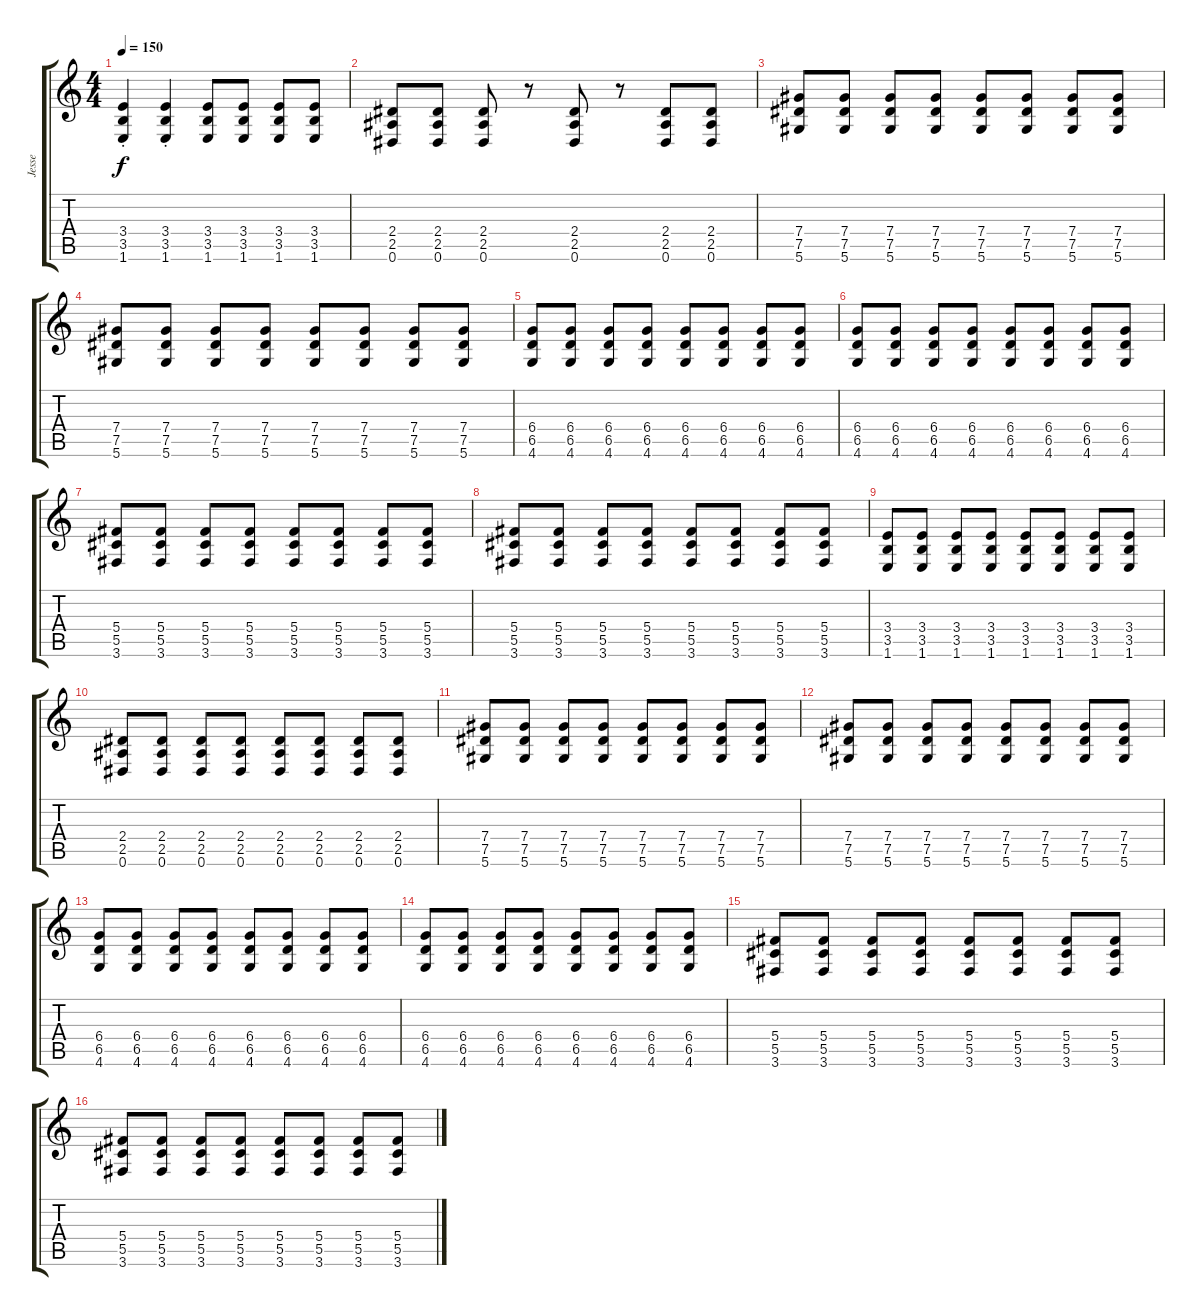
\track ("Jesse" "Jesse") {instrument overdrivenguitar}
\staff {score tabs}
\tuning (Eb4 Bb3 Gb3 Db3 Ab2 Eb2) {hide}
\ts (4 4)
\tempo 150
\clef g2
\ks c
(3.4{st} 3.5{st} 1.6{st}).4{dy f} (3.4{st} 3.5{st} 1.6{st}).4 (3.4 3.5 1.6).8 (3.4 3.5 1.6).8 (3.4 3.5 1.6).8 (3.4 3.5 1.6).8 |
(2.4 2.5 0.6).8 (2.4 2.5 0.6).8 (2.4 2.5 0.6).8 r.8 (2.4 2.5 0.6).8 r.8 (2.4 2.5 0.6).8 (2.4 2.5 0.6).8 |
(7.4 7.5 5.6).8 (7.4 7.5 5.6).8 (7.4 7.5 5.6).8 (7.4 7.5 5.6).8 (7.4 7.5 5.6).8 (7.4 7.5 5.6).8 (7.4 7.5 5.6).8 (7.4 7.5 5.6).8 |
(7.4 7.5 5.6).8 (7.4 7.5 5.6).8 (7.4 7.5 5.6).8 (7.4 7.5 5.6).8 (7.4 7.5 5.6).8 (7.4 7.5 5.6).8 (7.4 7.5 5.6).8 (7.4 7.5 5.6).8 |
(6.4 6.5 4.6).8 (6.4 6.5 4.6).8 (6.4 6.5 4.6).8 (6.4 6.5 4.6).8 (6.4 6.5 4.6).8 (6.4 6.5 4.6).8 (6.4 6.5 4.6).8 (6.4 6.5 4.6).8 |
(6.4 6.5 4.6).8 (6.4 6.5 4.6).8 (6.4 6.5 4.6).8 (6.4 6.5 4.6).8 (6.4 6.5 4.6).8 (6.4 6.5 4.6).8 (6.4 6.5 4.6).8 (6.4 6.5 4.6).8 |
(5.4 5.5 3.6).8 (5.4 5.5 3.6).8 (5.4 5.5 3.6).8 (5.4 5.5 3.6).8 (5.4 5.5 3.6).8 (5.4 5.5 3.6).8 (5.4 5.5 3.6).8 (5.4 5.5 3.6).8 |
(5.4 5.5 3.6).8 (5.4 5.5 3.6).8 (5.4 5.5 3.6).8 (5.4 5.5 3.6).8 (5.4 5.5 3.6).8 (5.4 5.5 3.6).8 (5.4 5.5 3.6).8 (5.4 5.5 3.6).8 |
(3.4 3.5 1.6).8 (3.4 3.5 1.6).8 (3.4 3.5 1.6).8 (3.4 3.5 1.6).8 (3.4 3.5 1.6).8 (3.4 3.5 1.6).8 (3.4 3.5 1.6).8 (3.4 3.5 1.6).8 |
(2.4 2.5 0.6).8 (2.4 2.5 0.6).8 (2.4 2.5 0.6).8 (2.4 2.5 0.6).8 (2.4 2.5 0.6).8 (2.4 2.5 0.6).8 (2.4 2.5 0.6).8 (2.4 2.5 0.6).8 |
(7.4 7.5 5.6).8 (7.4 7.5 5.6).8 (7.4 7.5 5.6).8 (7.4 7.5 5.6).8 (7.4 7.5 5.6).8 (7.4 7.5 5.6).8 (7.4 7.5 5.6).8 (7.4 7.5 5.6).8 |
(7.4 7.5 5.6).8 (7.4 7.5 5.6).8 (7.4 7.5 5.6).8 (7.4 7.5 5.6).8 (7.4 7.5 5.6).8 (7.4 7.5 5.6).8 (7.4 7.5 5.6).8 (7.4 7.5 5.6).8 |
(6.4 6.5 4.6).8 (6.4 6.5 4.6).8 (6.4 6.5 4.6).8 (6.4 6.5 4.6).8 (6.4 6.5 4.6).8 (6.4 6.5 4.6).8 (6.4 6.5 4.6).8 (6.4 6.5 4.6).8 |
(6.4 6.5 4.6).8 (6.4 6.5 4.6).8 (6.4 6.5 4.6).8 (6.4 6.5 4.6).8 (6.4 6.5 4.6).8 (6.4 6.5 4.6).8 (6.4 6.5 4.6).8 (6.4 6.5 4.6).8 |
(5.4 5.5 3.6).8 (5.4 5.5 3.6).8 (5.4 5.5 3.6).8 (5.4 5.5 3.6).8 (5.4 5.5 3.6).8 (5.4 5.5 3.6).8 (5.4 5.5 3.6).8 (5.4 5.5 3.6).8 |
(5.4 5.5 3.6).8 (5.4 5.5 3.6).8 (5.4 5.5 3.6).8 (5.4 5.5 3.6).8 (5.4 5.5 3.6).8 (5.4 5.5 3.6).8 (5.4 5.5 3.6).8 (5.4 5.5 3.6).8
